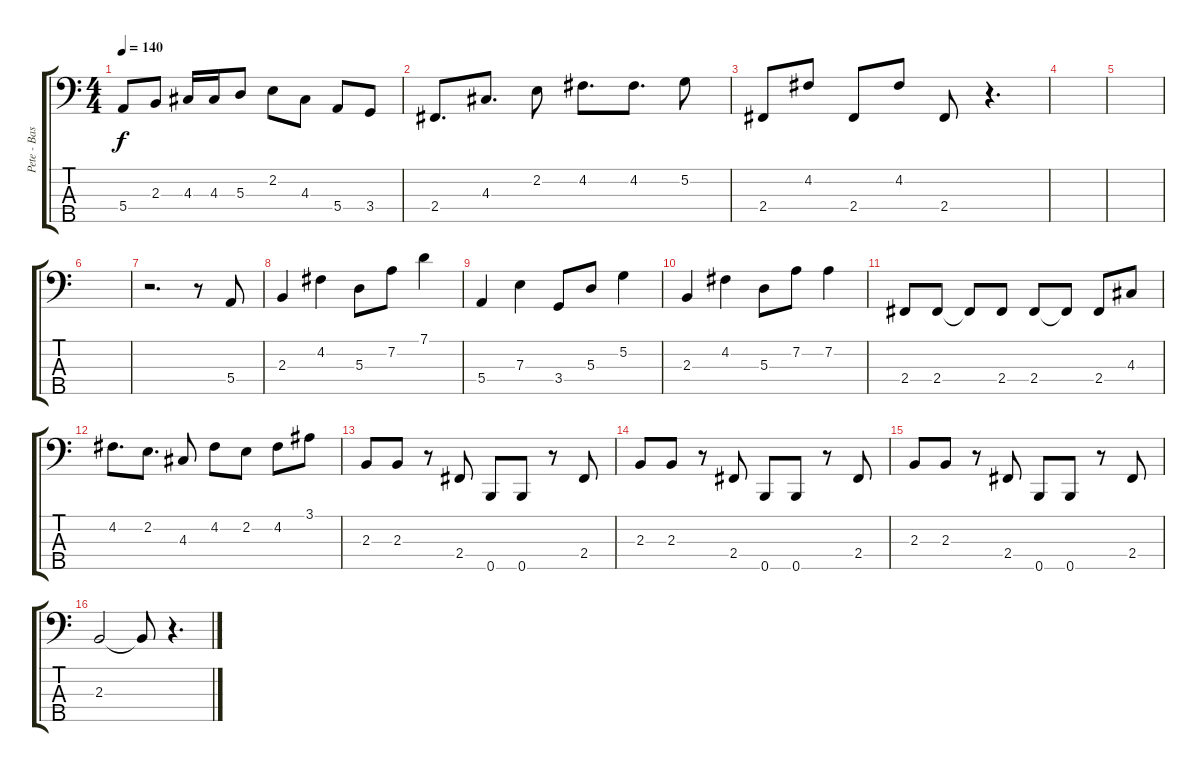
\track ("Pete - Bass" "Pete - Bas") {instrument electricbassfinger}
\staff {score tabs}
\tuning (G2 D2 A1 E1 B0) {hide}
\ts (4 4)
\tempo 140
\clef f4
\ks c
5.4.8{dy f} 2.3.8 4.3.16 4.3.16 5.3.8 2.2.8 4.3.8 5.4.8 3.4.8 |
2.4.8{d} 4.3.8{d} 2.2.8 4.2.8{d} 4.2.8{d} 5.2.8 |
2.4.8 4.2.8 2.4.8 4.2.8 2.4.8 r.4{d} |
|
|
|
r.2{d} r.8 5.4.8 |
2.3.4 4.2.4 5.3.8 7.2.8 7.1.4 |
5.4.4 7.3.4 3.4.8 5.3.8 5.2.4 |
2.3.4 4.2.4 5.3.8 7.2.8 7.2.4 |
2.4.8 2.4.8 2.4{t}.8 2.4.8 2.4.8 2.4{t}.8 2.4.8 4.3.8 |
4.2.8{d} 2.2.8{d} 4.3.8 4.2.8 2.2.8 4.2.8 3.1.8 |
2.3.8 2.3.8 r.8 2.4.8 0.5.8 0.5.8 r.8 2.4.8 |
2.3.8 2.3.8 r.8 2.4.8 0.5.8 0.5.8 r.8 2.4.8 |
2.3.8 2.3.8 r.8 2.4.8 0.5.8 0.5.8 r.8 2.4.8 |
2.3.2 2.3{t}.8 r.4{d}
